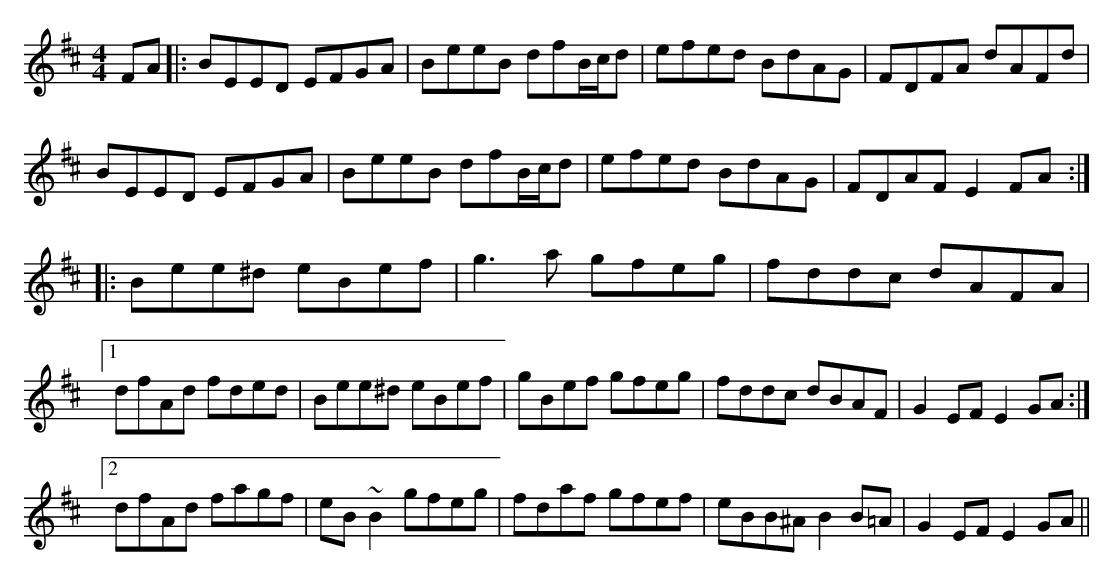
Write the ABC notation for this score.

X:1
M:4/4
K:Edor
FA|:BEED EFGA|BeeB dfB/c/d|efed BdAG|FDFA dAFd|
BEED EFGA|BeeB dfB/c/d|efed BdAG|FDAF E2 FA:|
|:Bee^d eBef|g3 a gfeg|fddc dAFA|
[1 dfAd fded|Bee^d eBef|gBef gfeg|fddc dBAF|G2 EF E2 GA:|
[2 dfAd fagf|eB~B2 gfeg|fdaf gfef|eBB^A B2 B=A|G2 EF E2 GA||
